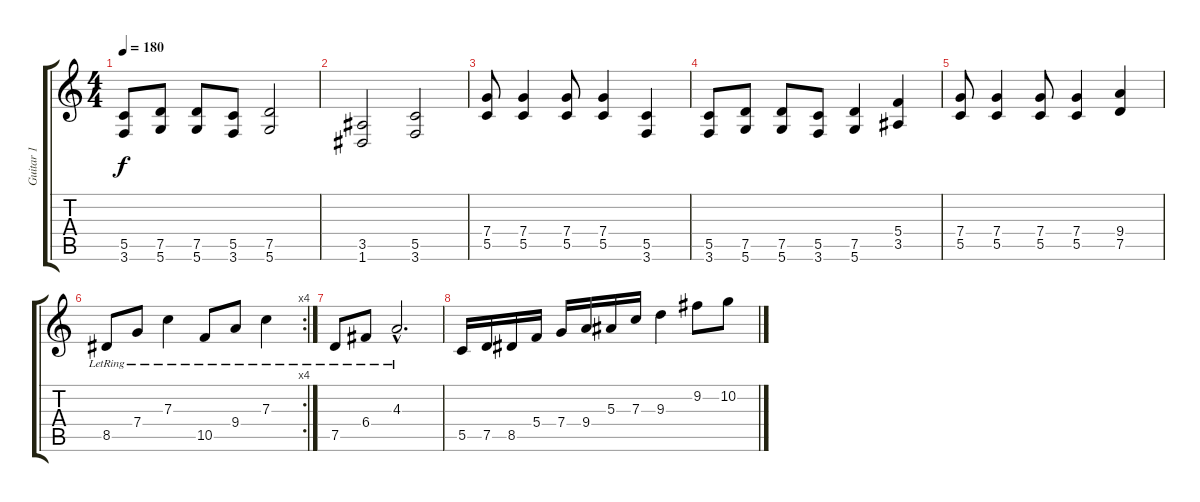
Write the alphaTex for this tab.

\track ("Guitar 1" "Guitar 1") {instrument acousticguitarnylon}
\staff {score tabs}
\tuning (D4 A3 F3 C3 G2 D2) {hide}
\ts (4 4)
\tempo 180
\clef g2
\ks c
(5.5 3.6).8{dy f} (7.5 5.6).8 (7.5 5.6).8 (5.5 3.6).8 (7.5 5.6).2 |
(3.5 1.6).2 (5.5 3.6).2 |
(7.4 5.5).8 (7.4 5.5).4 (7.4 5.5).8 (7.4 5.5).4 (5.5 3.6).4 |
(5.5 3.6).8 (7.5 5.6).8 (7.5 5.6).8 (5.5 3.6).8 (7.5 5.6).4 (5.4 3.5).4 |
(7.4 5.5).8 (7.4 5.5).4 (7.4 5.5).8 (7.4 5.5).4 (9.4 7.5).4 |
\rc 4
8.5{lr}.8 7.4{lr}.8 7.3{lr}.4 10.5{lr}.8 9.4{lr}.8 7.3{lr}.4 |
7.5{lr}.8 6.4{lr}.8 4.3{hac lr}.2{d} |
5.5.16 7.5.16 8.5.16 5.4.16 7.4.16 9.4.16 5.3.16 7.3.16 9.3.4 9.2.8 10.2.8
